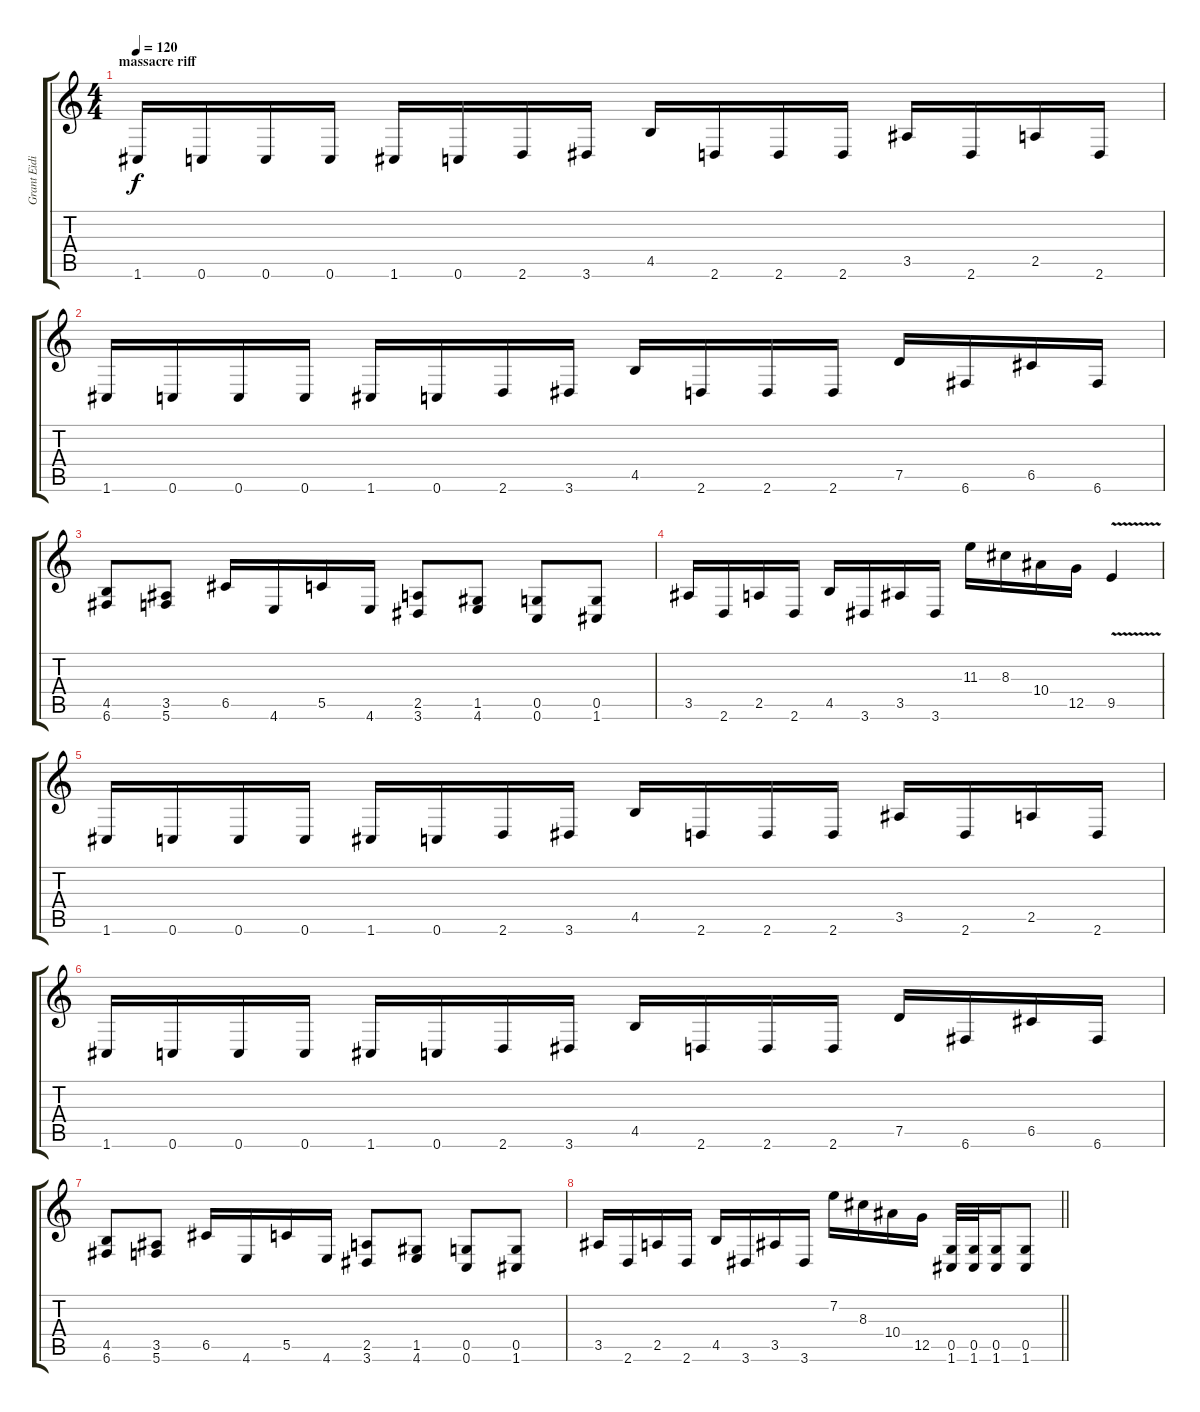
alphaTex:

\track ("Grant Eidintas" "Grant Eidi") {instrument overdrivenguitar}
\staff {score tabs}
\tuning (D4 A3 F3 C3 G2 C2) {hide}
\ts (4 4)
\section ("" "massacre riff")
\tempo 120
\clef g2
\ks c
1.6.16{dy f} 0.6.16 0.6.16 0.6.16 1.6.16 0.6.16 2.6.16 3.6.16 4.5.16 2.6.16 2.6.16 2.6.16 3.5.16 2.6.16 2.5.16 2.6.16 |
1.6.16 0.6.16 0.6.16 0.6.16 1.6.16 0.6.16 2.6.16 3.6.16 4.5.16 2.6.16 2.6.16 2.6.16 7.5.16 6.6.16 6.5.16 6.6.16 |
(4.5 6.6).8 (3.5 5.6).8 6.5.16 4.6.16 5.5.16 4.6.16 (2.5 3.6).8 (1.5 4.6).8 (0.5 0.6).8 (0.5 1.6).8 |
3.5.16 2.6.16 2.5.16 2.6.16 4.5.16 3.6.16 3.5.16 3.6.16 11.3.16 8.3.16 10.4.16 12.5.16 9.5{v}.4 |
1.6.16 0.6.16 0.6.16 0.6.16 1.6.16 0.6.16 2.6.16 3.6.16 4.5.16 2.6.16 2.6.16 2.6.16 3.5.16 2.6.16 2.5.16 2.6.16 |
1.6.16 0.6.16 0.6.16 0.6.16 1.6.16 0.6.16 2.6.16 3.6.16 4.5.16 2.6.16 2.6.16 2.6.16 7.5.16 6.6.16 6.5.16 6.6.16 |
(4.5 6.6).8 (3.5 5.6).8 6.5.16 4.6.16 5.5.16 4.6.16 (2.5 3.6).8 (1.5 4.6).8 (0.5 0.6).8 (0.5 1.6).8 |
\barLineRight lightlight
3.5.16 2.6.16 2.5.16 2.6.16 4.5.16 3.6.16 3.5.16 3.6.16 7.2.16 8.3.16 10.4.16 12.5.16 (0.5 1.6).32 (0.5 1.6).32 (0.5 1.6).16 (0.5 1.6).8
